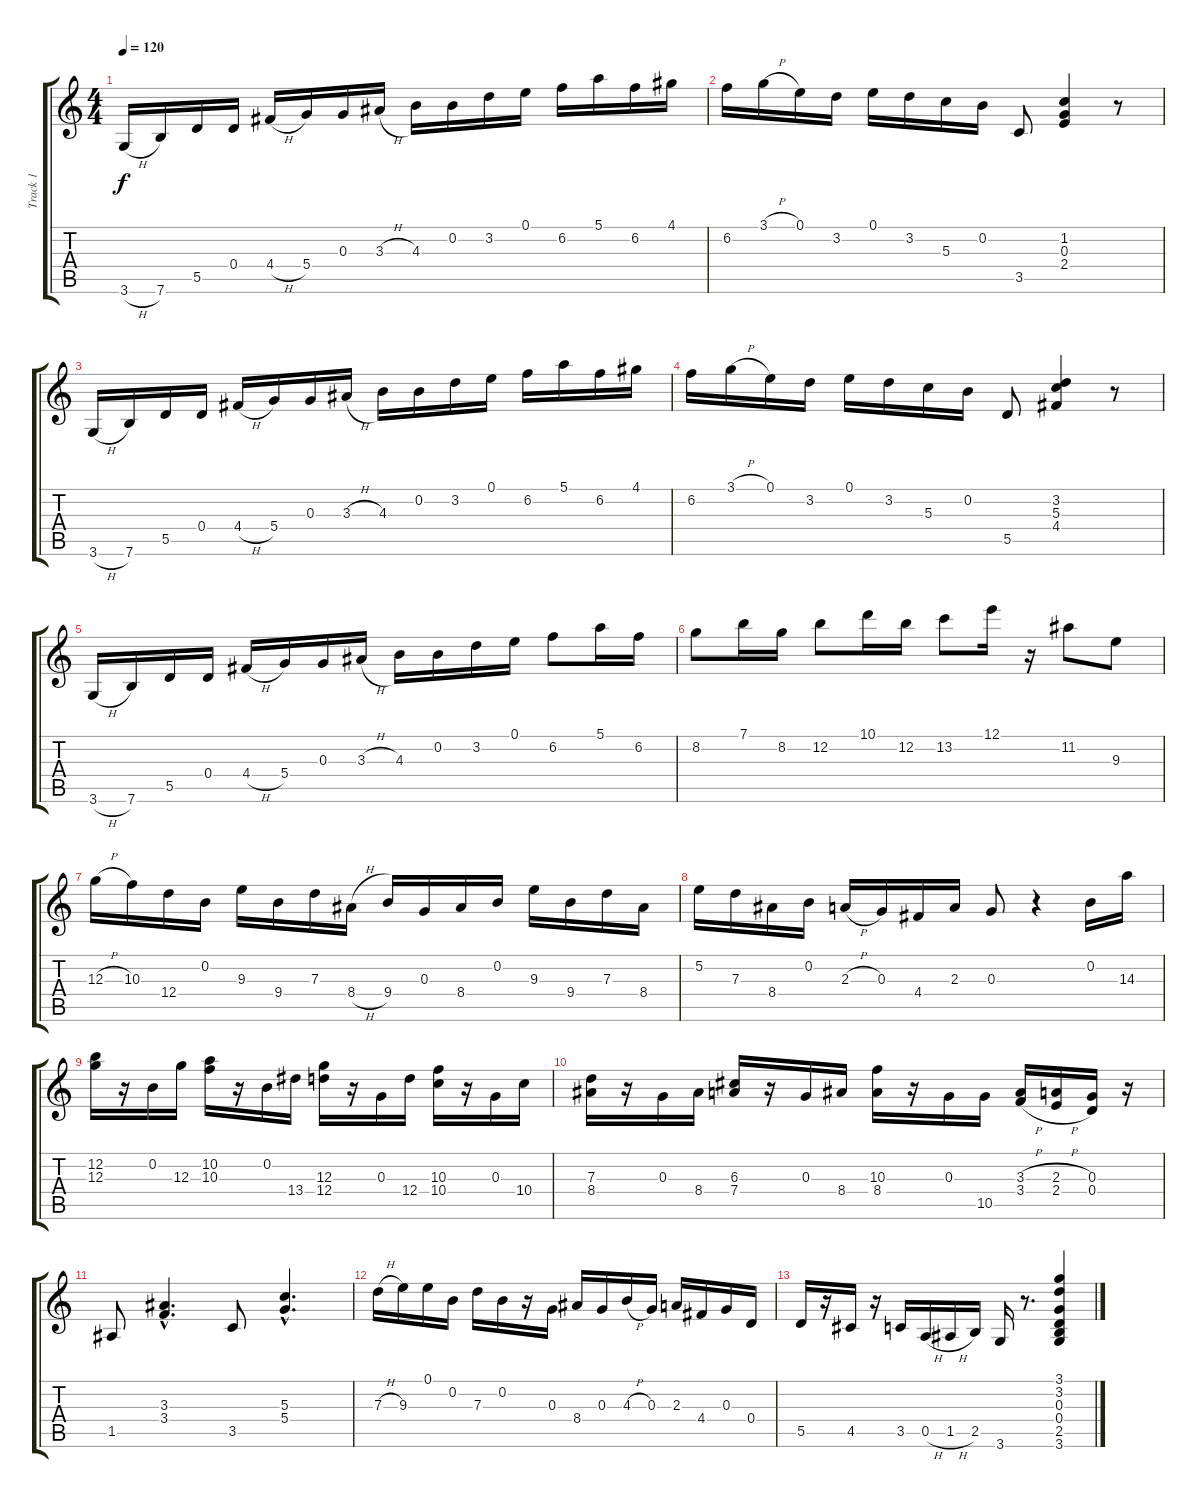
\track ("Track 1" "Track 1") {instrument acousticguitarnylon}
\staff {score tabs}
\tuning (E4 B3 G3 D3 A2 E2) {hide}
\ts (4 4)
\tempo 120
\clef g2
\ks c
3.6{h}.16{dy f} 7.6.16 5.5.16 0.4.16 4.4{h}.16 5.4.16 0.3.16 3.3{h}.16 4.3.16 0.2.16 3.2.16 0.1.16 6.2.16 5.1.16 6.2.16 4.1.16 |
6.2.16 3.1{h}.16 0.1.16 3.2.16 0.1.16 3.2.16 5.3.16 0.2.16 3.5.8 (1.2 0.3 2.4).4 r.8 |
3.6{h}.16 7.6.16 5.5.16 0.4.16 4.4{h}.16 5.4.16 0.3.16 3.3{h}.16 4.3.16 0.2.16 3.2.16 0.1.16 6.2.16 5.1.16 6.2.16 4.1.16 |
6.2.16 3.1{h}.16 0.1.16 3.2.16 0.1.16 3.2.16 5.3.16 0.2.16 5.5.8 (3.2 5.3 4.4).4 r.8 |
3.6{h}.16 7.6.16 5.5.16 0.4.16 4.4{h}.16 5.4.16 0.3.16 3.3{h}.16 4.3.16 0.2.16 3.2.16 0.1.16 6.2.8 5.1.16 6.2.16 |
8.2.8 7.1.16 8.2.16 12.2.8 10.1.16 12.2.16 13.2.8 12.1.16 r.16 11.2.8 9.3.8 |
12.3{h}.16 10.3.16 12.4.16 0.2.16 9.3.16 9.4.16 7.3.16 8.4{h}.16 9.4.16 0.3.16 8.4.16 0.2.16 9.3.16 9.4.16 7.3.16 8.4.16 |
5.2.16 7.3.16 8.4.16 0.2.16 2.3{h}.16 0.3.16 4.4.16 2.3.16 0.3.8 r.4 0.2.16 14.3.16 |
(12.2 12.3).16 r.16 0.2.16 12.3.16 (10.2 10.3).16 r.16 0.2.16 13.4.16 (12.3 12.4).16 r.16 0.3.16 12.4.16 (10.3 10.4).16 r.16 0.3.16 10.4.16 |
(7.3 8.4).16 r.16 0.3.16 8.4.16 (6.3 7.4).16 r.16 0.3.16 8.4.16 (10.3 8.4).16 r.16 0.3.16 10.5.16 (3.3{h} 3.4{h}).16 (2.3{h} 2.4{h}).16 (0.3 0.4).16 r.16 |
1.5.8 (3.3{hac} 3.4{hac}).4{d} 3.5.8 (5.3{hac} 5.4{hac}).4{d} |
7.3{h}.16 9.3.16 0.1.16 0.2.16 7.3.16 0.2.16 r.16 0.3.16 8.4.16 0.3.16 4.3{h}.16 0.3.16 2.3.16 4.4.16 0.3.16 0.4.16 |
5.5.16 r.16 4.5.16 r.16 3.5.16 0.5{h}.16 1.5{h}.16 2.5.16 3.6.16 r.8{d} (3.1 3.2 0.3 0.4 2.5 3.6).4
